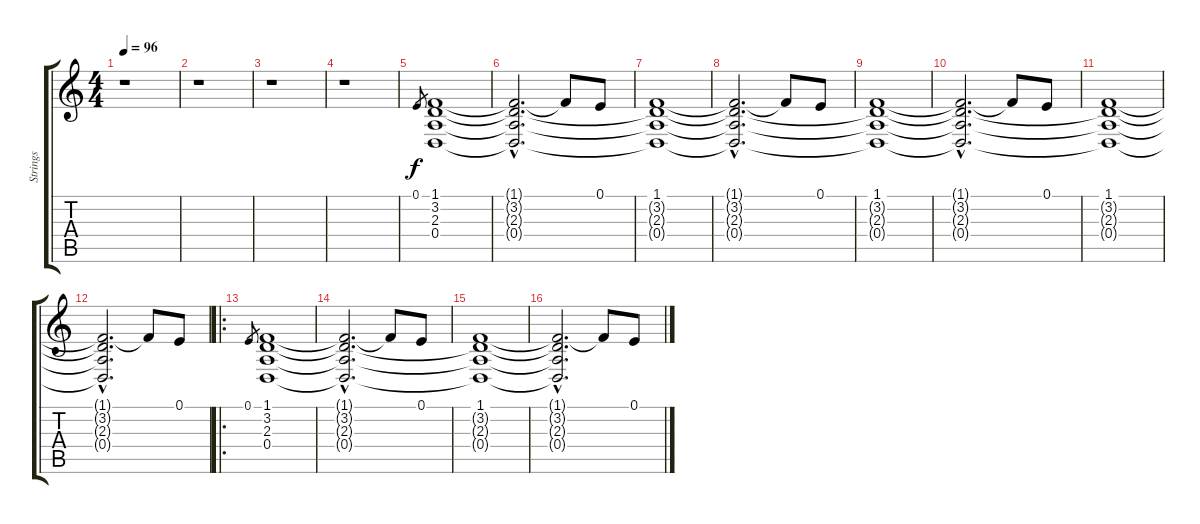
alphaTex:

\track ("Strings" "Strings") {instrument stringensemble1}
\staff {score tabs}
\tuning (E4 B3 G3 D3 A2 E2) {hide}
\ts (4 4)
\tempo 96
\clef g2
\ks c
r.1{dy f instrument stringensemble1} |
r.1 |
r.1 |
r.1 |
0.1.8{gr} (1.1 3.2 2.3 0.4).1 |
(1.1{hac t} 3.2{hac t} 2.3{hac t} 0.4{hac t}).2{d} 1.1{t}.8 0.1.8 |
(1.1 3.2{t} 2.3{t} 0.4{t}).1 |
(1.1{hac t} 3.2{hac t} 2.3{hac t} 0.4{hac t}).2{d} 1.1{t}.8 0.1.8 |
(1.1 3.2{t} 2.3{t} 0.4{t}).1 |
(1.1{hac t} 3.2{hac t} 2.3{hac t} 0.4{hac t}).2{d} 1.1{t}.8 0.1.8 |
(1.1 3.2{t} 2.3{t} 0.4{t}).1 |
(1.1{hac t} 3.2{hac t} 2.3{hac t} 0.4{hac t}).2{d} 1.1{t}.8 0.1.8 |
\ro
0.1.8{gr} (1.1 3.2 2.3 0.4).1 |
(1.1{hac t} 3.2{hac t} 2.3{hac t} 0.4{hac t}).2{d} 1.1{t}.8 0.1.8 |
(1.1 3.2{t} 2.3{t} 0.4{t}).1 |
(1.1{hac t} 3.2{hac t} 2.3{hac t} 0.4{hac t}).2{d} 1.1{t}.8 0.1.8
